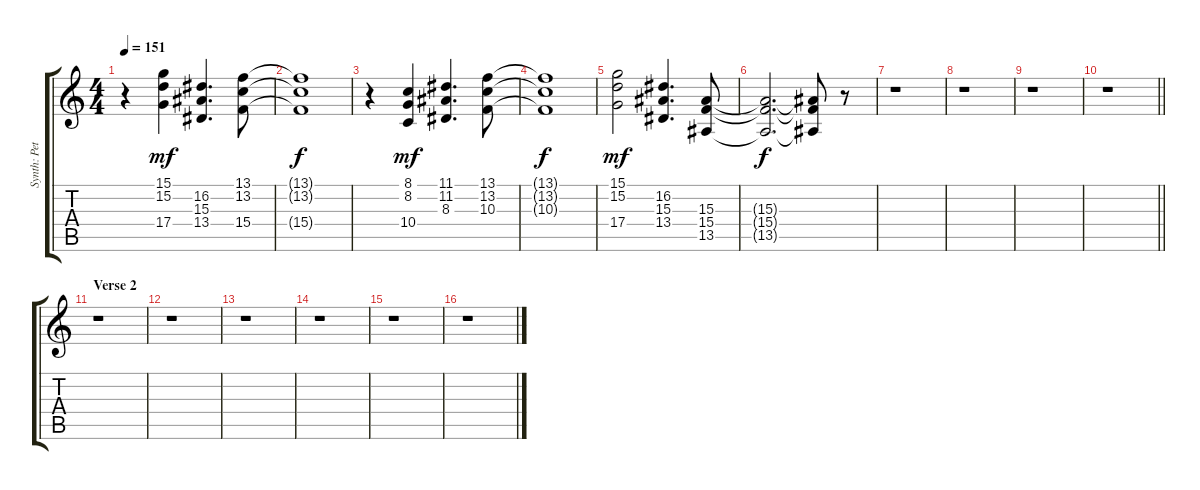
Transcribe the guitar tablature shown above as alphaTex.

\track ("Synth: Peter Wolf" "Synth: Pet") {instrument stringensemble1}
\staff {score tabs}
\tuning (E4 B3 G3 D3 A2 E2) {hide}
\ts (4 4)
\tempo 151
\clef g2
\ks c
r.4{dy f} (15.1 15.2 17.4).4{dy mf} (16.2 15.3 13.4).4{d} (13.1 13.2 15.4).8 |
(13.1{t} 13.2{t} 15.4{t}).1{dy f} |
r.4 (8.1 8.2 10.4).4{dy mf} (11.1 11.2 8.3).4{d} (13.1 13.2 10.3).8 |
(13.1{t} 13.2{t} 10.3{t}).1{dy f} |
(15.1 15.2 17.4).2{dy mf} (16.2 15.3 13.4).4{d} (15.3 15.4 13.5).8 |
(15.3{t} 15.4{t} 13.5{t}).2{d dy f} (15.3{t} 15.4{t} 13.5{t}).8 r.8 |
r.1 |
r.1 |
r.1 |
\barLineRight lightlight
r.1 |
\section ("" "Verse 2")
r.1 |
r.1 |
r.1 |
r.1 |
r.1 |
r.1
